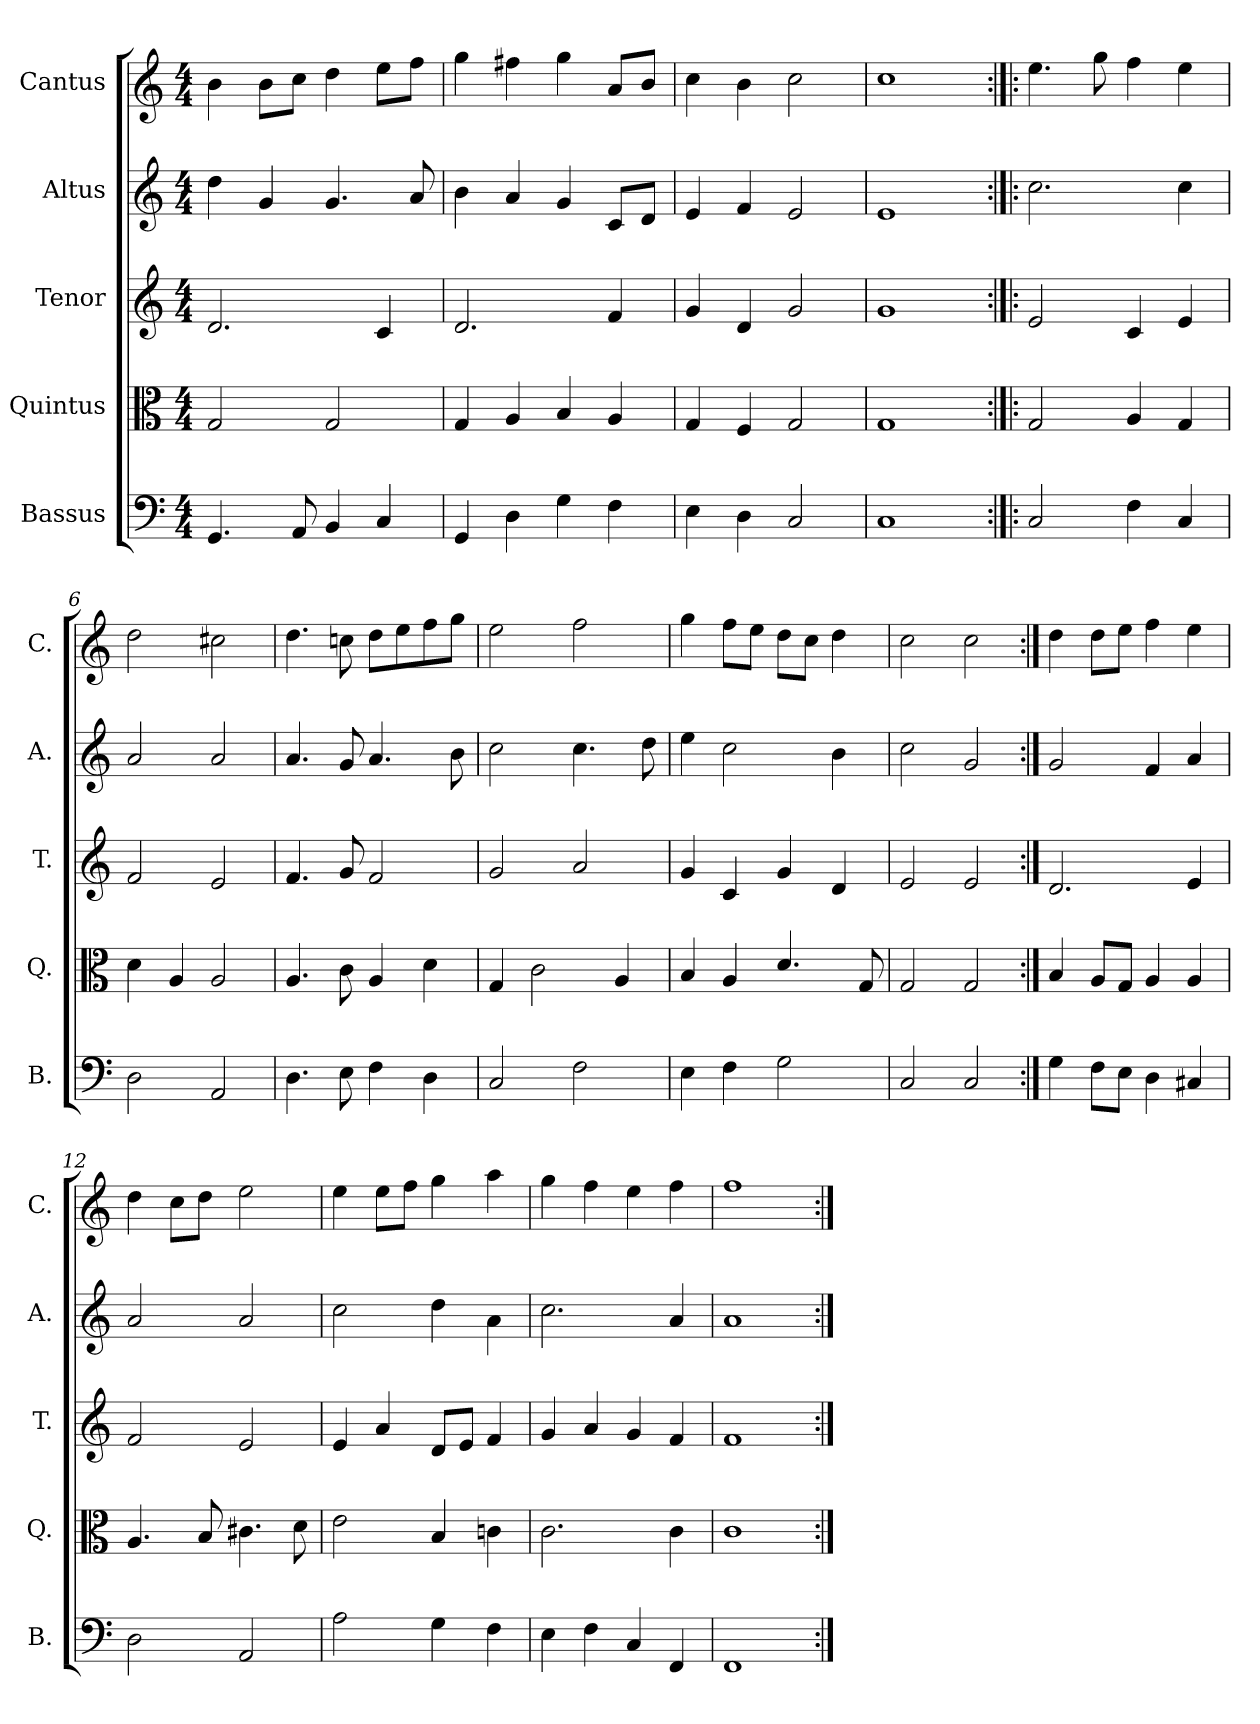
**kern	**kern	**kern	**kern	**kern
*part5	*part4	*part3	*part2	*part1
*staff5	*staff4	*staff3	*staff2	*staff1
*I"Bassus	*I"Quintus	*I"Tenor	*I"Altus	*I"Cantus
*I'B.	*I'Q.	*I'T.	*I'A.	*I'C.
*clefF4	*clefC3	*clefG2	*clefG2	*clefG2
*k[]	*k[]	*k[]	*k[]	*k[]
*M4/4	*M4/4	*M4/4	*M4/4	*M4/4
=1	=1	=1	=1	=1
4.GG/	2G/	2.d/	4dd\	4b\
.	.	.	4g/	8b\L
8AA/	.	.	.	8cc\J
4BB/	2G/	.	4.g/	4dd\
4C/	.	4c/	.	8ee\L
.	.	.	8a/	8ff\J
=2	=2	=2	=2	=2
4GG/	4G/	2.d/	4b\	4gg\
4D\	4A/	.	4a/	4ff#X\
4G\	4B/	.	4g/	4gg\
4F\	4A/	4f/	8c/L	8a/L
.	.	.	8d/J	8b/J
=3	=3	=3	=3	=3
4E\	4G/	4g/	4e/	4cc\
4D\	4F/	4d/	4f/	4b\
2C/	2G/	2g/	2e/	2cc\
=4	=4	=4	=4	=4
1C	1G	1g	1e	1cc
=5:|!|:	=5:|!|:	=5:|!|:	=5:|!|:	=5:|!|:
2C/	2G/	2e/	2.cc\	4.ee\
.	.	.	.	8gg\
4F\	4A/	4c/	.	4ff\
4C/	4G/	4e/	4cc\	4ee\
=6	=6	=6	=6	=6
2D\	4d\	2f/	2a/	2dd\
.	4A/	.	.	.
2AA/	2A/	2e/	2a/	2cc#X\
=7	=7	=7	=7	=7
4.D\	4.A/	4.f/	4.a/	4.dd\
8E\	8c\	8g/	8g/	8ccn\
4F\	4A/	2f/	4.a/	8dd\L
.	.	.	.	8ee\
4D\	4d\	.	.	8ff\
.	.	.	8b\	8gg\J
=8	=8	=8	=8	=8
2C/	4G/	2g/	2cc\	2ee\
.	2c\	.	.	.
2F\	.	2a/	4.cc\	2ff\
.	4A/	.	.	.
.	.	.	8dd\	.
!!LO:LB:g=z
=9	=9	=9	=9	=9
4E\	4B/	4g/	4ee\	4gg\
4F\	4A/	4c/	2cc\	8ff\L
.	.	.	.	8ee\J
2G\	4.d/	4g/	.	8dd\L
.	.	.	.	8cc\J
.	.	4d/	4b\	4dd\
.	8G/	.	.	.
=10	=10	=10	=10	=10
2C/	2G/	2e/	2cc\	2cc\
2C/	2G/	2e/	2g/	2cc\
=11:|!	=11:|!	=11:|!	=11:|!	=11:|!
4G\	4B/	2.d/	2g/	4dd\
8F\L	8A/L	.	.	8dd\L
8E\J	8G/J	.	.	8ee\J
4D\	4A/	.	4f/	4ff\
4C#X/	4A/	4e/	4a/	4ee\
=12	=12	=12	=12	=12
2D\	4.A/	2f/	2a/	4dd\
.	.	.	.	8cc\L
.	8B/	.	.	8dd\J
2AA/	4.c#X\	2e/	2a/	2ee\
.	8d\	.	.	.
=13	=13	=13	=13	=13
2A\	2e\	4e/	2cc\	4ee\
.	.	4a/	.	8ee\L
.	.	.	.	8ff\J
4G\	4B/	8d/L	4dd\	4gg\
.	.	8e/J	.	.
4F\	4cn\	4f/	4a\	4aa\
=14	=14	=14	=14	=14
4E\	2.c\	4g/	2.cc\	4gg\
4F\	.	4a/	.	4ff\
4C/	.	4g/	.	4ee\
4FF/	4c\	4f/	4a/	4ff\
=15	=15	=15	=15	=15
1FF	1c	1f	1a	1ff
=:|!	=:|!	=:|!	=:|!	=:|!
*-	*-	*-	*-	*-
